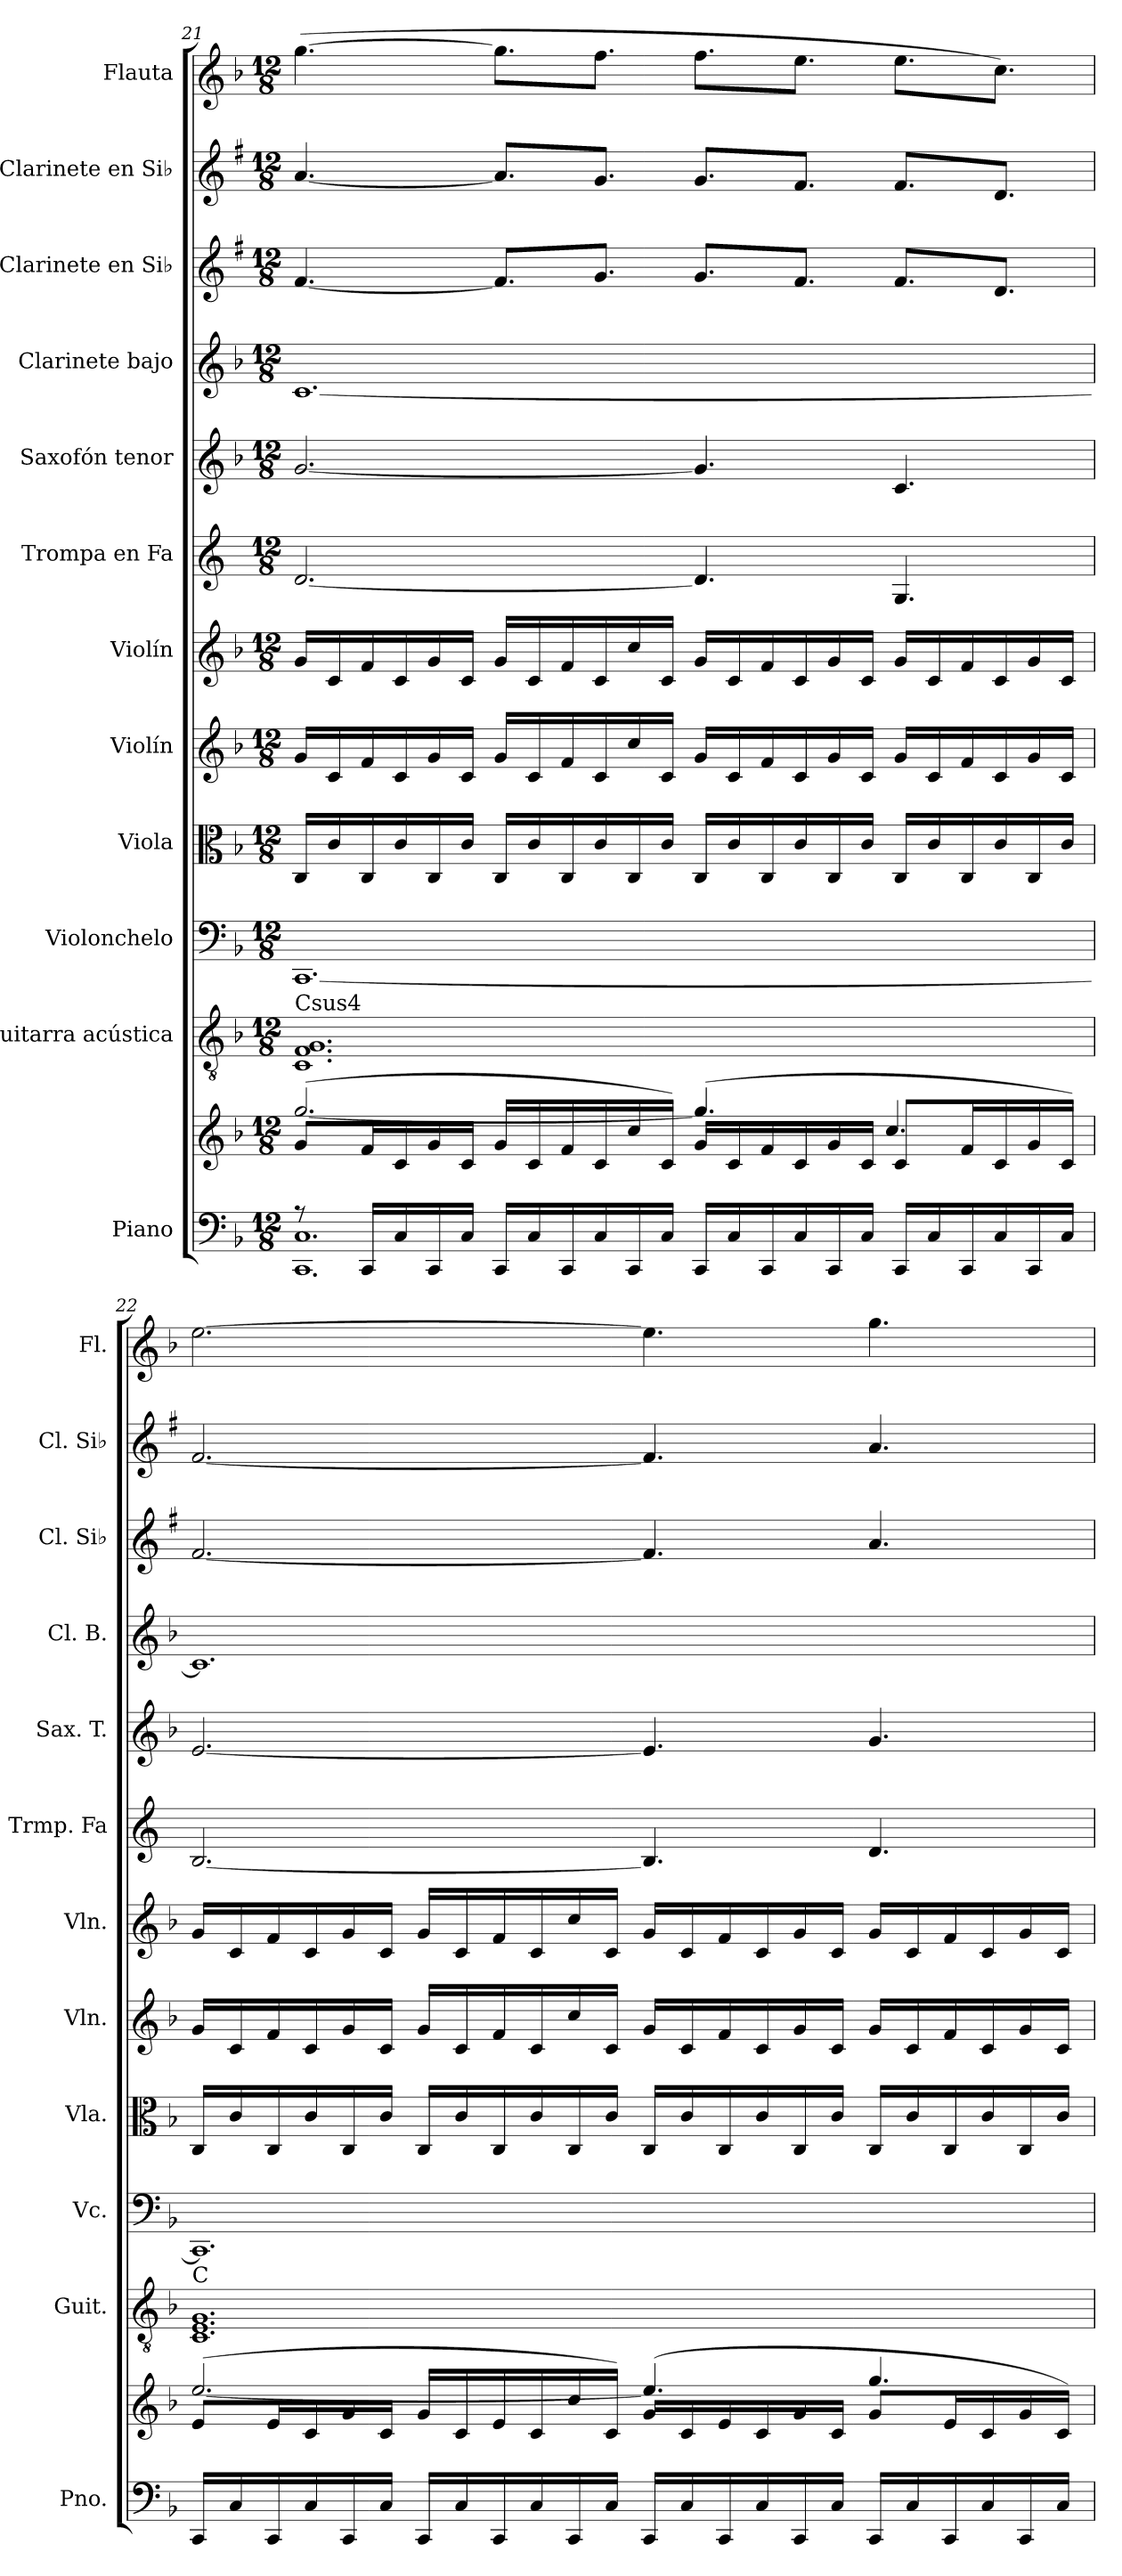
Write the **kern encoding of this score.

**kern	**kern	**kern	**kern	**kern	**kern	**kern	**kern	**kern	**kern	**kern	**kern	**kern
*part12	*part12	*part11	*part10	*part9	*part8	*part7	*part6	*part5	*part4	*part3	*part2	*part1
*staff13	*staff12	*staff11	*staff10	*staff9	*staff8	*staff7	*staff6	*staff5	*staff4	*staff3	*staff2	*staff1
*I"Piano	*	*I"Guitarra acústica	*I"Violonchelo	*I"Viola	*I"Violín	*I"Violín	*I"Trompa en Fa	*I"Saxofón tenor	*I"Clarinete bajo	*I"Clarinete en Si♭	*I"Clarinete en Si♭	*I"Flauta
*I'Pno.	*	*I'Guit.	*I'Vc.	*I'Vla.	*I'Vln.	*I'Vln.	*I'Trmp. Fa	*I'Sax. T.	*I'Cl. B.	*I'Cl. Si♭	*I'Cl. Si♭	*I'Fl.
!!LO:PB:g=z
*clefF4	*clefG2	*clefGv2	*clefF4	*clefC3	*clefG2	*clefG2	*clefG2	*clefG2	*clefG2	*clefG2	*clefG2	*clefG2
*	*	*	*	*	*	*	*ITrd4c7	*ITrd8c14	*ITrd8c14	*ITrd1c2	*ITrd1c2	*
*k[b-]	*k[b-]	*k[b-]	*k[b-]	*k[b-]	*k[b-]	*k[b-]	*k[b-]	*k[b-]	*k[b-]	*k[b-]	*k[b-]	*k[b-]
*M12/8	*M12/8	*M12/8	*M12/8	*M12/8	*M12/8	*M12/8	*M12/8	*M12/8	*M12/8	*M12/8	*M12/8	*M12/8
=21	=21	=21	=21	=21	=21	=21	=21	=21	=21	=21	=21	=21
*^	*^	*	*	*	*	*	*	*	*	*	*	*
!	!	!	!	!LO:TX:a:t=Csus4	!	!	!	!	!	!	!	!	!	!
8r	1.CC 1.C	(8g/L	[2.gg/	1.C 1.F 1.G	[1.CC	16C/LL	16g/LL	16g/LL	[2.G/	[2.G/	[1.C	[4.e/	[4.g/	([4.gg\
.	.	.	.	.	.	16c/	16c/	16c/	.	.	.	.	.	.
16CC/LL	.	16f/L	.	.	.	16C/	16f/	16f/	.	.	.	.	.	.
16C/	.	16c/	.	.	.	16c/	16c/	16c/	.	.	.	.	.	.
16CC/	.	16g/	.	.	.	16C/	16g/	16g/	.	.	.	.	.	.
16C/JJ	.	16c/JJ	.	.	.	16c/JJ	16c/JJ	16c/JJ	.	.	.	.	.	.
16CC/LL	.	16g/LL	.	.	.	16C/LL	16g/LL	16g/LL	.	.	.	8.e/L]	8.g/L]	8.gg\L]
16C/	.	16c/	.	.	.	16c/	16c/	16c/	.	.	.	.	.	.
16CC/	.	16f/	.	.	.	16C/	16f/	16f/	.	.	.	.	.	.
16C/	.	16c/	.	.	.	16c/	16c/	16c/	.	.	.	8.f/J	8.f/J	8.ff\J
16CC/	.	16cc/	.	.	.	16C/	16cc/	16cc/	.	.	.	.	.	.
16C/JJ	.	16c/JJ)	.	.	.	16c/JJ	16c/JJ	16c/JJ	.	.	.	.	.	.
16CC/LL	.	(16g/LL	4.gg/]	.	.	16C/LL	16g/LL	16g/LL	4.G/]	4.G/]	.	8.f/L	8.f/L	8.ff\L
16C/	.	16c/	.	.	.	16c/	16c/	16c/	.	.	.	.	.	.
16CC/	.	16f/	.	.	.	16C/	16f/	16f/	.	.	.	.	.	.
16C/	.	16c/	.	.	.	16c/	16c/	16c/	.	.	.	8.e/J	8.e/J	8.ee\J
16CC/	.	16g/	.	.	.	16C/	16g/	16g/	.	.	.	.	.	.
16C/JJ	.	16c/JJ	.	.	.	16c/JJ	16c/JJ	16c/JJ	.	.	.	.	.	.
16CC/LL	.	8c/L	4.cc/	.	.	16C/LL	16g/LL	16g/LL	4.C/	4.C/	.	8.e/L	8.e/L	8.ee\L
16C/	.	.	.	.	.	16c/	16c/	16c/	.	.	.	.	.	.
16CC/	.	16f/L	.	.	.	16C/	16f/	16f/	.	.	.	.	.	.
16C/	.	16c/	.	.	.	16c/	16c/	16c/	.	.	.	8.c/J	8.c/J	8.cc\J)
16CC/	.	16g/	.	.	.	16C/	16g/	16g/	.	.	.	.	.	.
16C/JJ	.	16c/JJ)	.	.	.	16c/JJ	16c/JJ	16c/JJ	.	.	.	.	.	.
*v	*v	*	*	*	*	*	*	*	*	*	*	*	*	*
=22	=22	=22	=22	=22	=22	=22	=22	=22	=22	=22	=22	=22	=22
!	!	!	!LO:TX:a:t=C	!	!	!	!	!	!	!	!	!	!
16CC/LL	(8e/L	[2.ee/	1.C 1.E 1.G	1.CC]	16C/LL	16g/LL	16g/LL	[2.E/	[2.E/	1.C]	[2.e/	[2.e/	[2.ee\
16C/	.	.	.	.	16c/	16c/	16c/	.	.	.	.	.	.
16CC/	16e/L	.	.	.	16C/	16f/	16f/	.	.	.	.	.	.
16C/	16c/	.	.	.	16c/	16c/	16c/	.	.	.	.	.	.
16CC/	16g/	.	.	.	16C/	16g/	16g/	.	.	.	.	.	.
16C/JJ	16c/JJ	.	.	.	16c/JJ	16c/JJ	16c/JJ	.	.	.	.	.	.
16CC/LL	16g/LL	.	.	.	16C/LL	16g/LL	16g/LL	.	.	.	.	.	.
16C/	16c/	.	.	.	16c/	16c/	16c/	.	.	.	.	.	.
16CC/	16e/	.	.	.	16C/	16f/	16f/	.	.	.	.	.	.
16C/	16c/	.	.	.	16c/	16c/	16c/	.	.	.	.	.	.
16CC/	16cc/	.	.	.	16C/	16cc/	16cc/	.	.	.	.	.	.
16C/JJ	16c/JJ)	.	.	.	16c/JJ	16c/JJ	16c/JJ	.	.	.	.	.	.
16CC/LL	(16g/LL	4.ee/]	.	.	16C/LL	16g/LL	16g/LL	4.E/]	4.E/]	.	4.e/]	4.e/]	4.ee\]
16C/	16c/	.	.	.	16c/	16c/	16c/	.	.	.	.	.	.
16CC/	16e/	.	.	.	16C/	16f/	16f/	.	.	.	.	.	.
16C/	16c/	.	.	.	16c/	16c/	16c/	.	.	.	.	.	.
16CC/	16g/	.	.	.	16C/	16g/	16g/	.	.	.	.	.	.
16C/JJ	16c/JJ	.	.	.	16c/JJ	16c/JJ	16c/JJ	.	.	.	.	.	.
16CC/LL	8g/L	4.gg/	.	.	16C/LL	16g/LL	16g/LL	4.G/	4.G/	.	4.g/	4.g/	4.gg\
16C/	.	.	.	.	16c/	16c/	16c/	.	.	.	.	.	.
16CC/	16e/L	.	.	.	16C/	16f/	16f/	.	.	.	.	.	.
16C/	16c/	.	.	.	16c/	16c/	16c/	.	.	.	.	.	.
16CC/	16g/	.	.	.	16C/	16g/	16g/	.	.	.	.	.	.
16C/JJ	16c/JJ)	.	.	.	16c/JJ	16c/JJ	16c/JJ	.	.	.	.	.	.
*	*v	*v	*	*	*	*	*	*	*	*	*	*	*
=	=	=	=	=	=	=	=	=	=	=	=	=
*-	*-	*-	*-	*-	*-	*-	*-	*-	*-	*-	*-	*-
